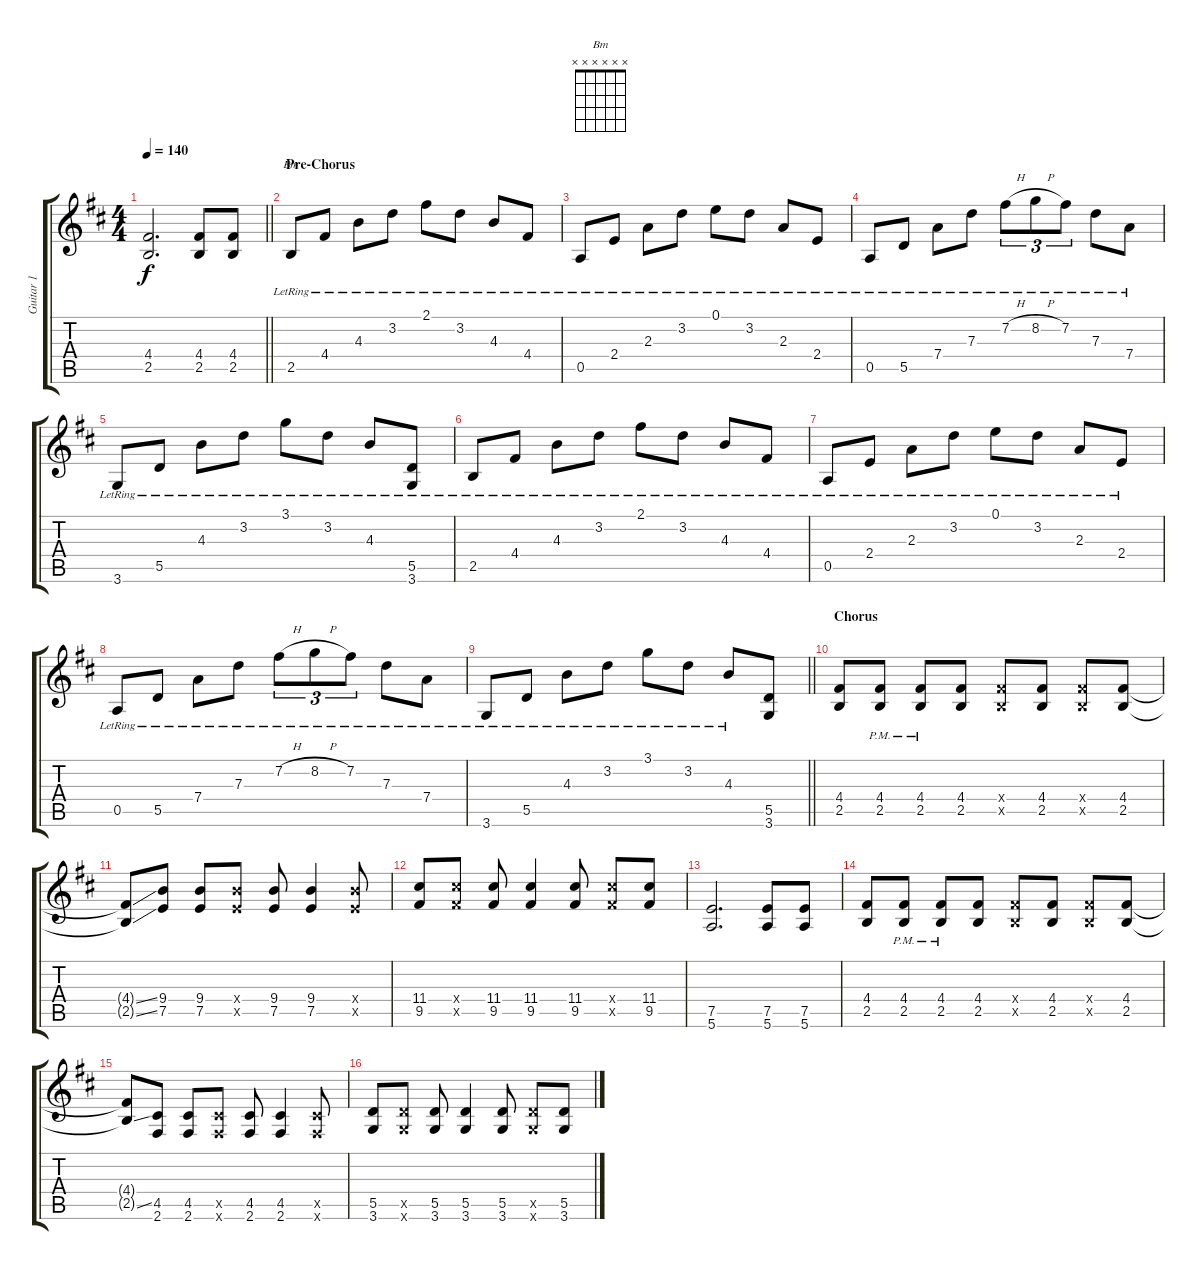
\track ("Guitar 1" "Guitar 1") {instrument overdrivenguitar}
\staff {score tabs}
\tuning (E4 B3 G3 D3 A2 E2) {hide}
\chord ("Bm" x x x x x x)
\ts (4 4)
\tempo 140
\clef g2
\barLineRight lightlight
\ks d
(4.4 2.5).2{d dy f} (4.4 2.5).8 (4.4 2.5).8 |
\section ("" "Pre-Chorus")
2.5{lr}.8{ch "Bm"} 4.4{lr}.8 4.3{lr}.8 3.2{lr}.8 2.1{lr}.8 3.2{lr}.8 4.3{lr}.8 4.4{lr}.8 |
0.5{lr}.8 2.4{lr}.8 2.3{lr}.8 3.2{lr}.8 0.1{lr}.8 3.2{lr}.8 2.3{lr}.8 2.4{lr}.8 |
0.5{lr}.8 5.5{lr}.8 7.4{lr}.8 7.3{lr}.8 7.2{h lr}.8{tu (3 2)} 8.2{h lr}.8{tu (3 2)} 7.2{lr}.8{tu (3 2)} 7.3{lr}.8 7.4{lr}.8 |
3.6{lr}.8 5.5{lr}.8 4.3{lr}.8 3.2{lr}.8 3.1{lr}.8 3.2{lr}.8 4.3{lr}.8 (5.5{lr} 3.6{lr}).8 |
2.5{lr}.8 4.4{lr}.8 4.3{lr}.8 3.2{lr}.8 2.1{lr}.8 3.2{lr}.8 4.3{lr}.8 4.4{lr}.8 |
0.5{lr}.8 2.4{lr}.8 2.3{lr}.8 3.2{lr}.8 0.1{lr}.8 3.2{lr}.8 2.3{lr}.8 2.4{lr}.8 |
0.5{lr}.8 5.5{lr}.8 7.4{lr}.8 7.3{lr}.8 7.2{h lr}.8{tu (3 2)} 8.2{h lr}.8{tu (3 2)} 7.2{lr}.8{tu (3 2)} 7.3{lr}.8 7.4{lr}.8 |
\barLineRight lightlight
3.6{lr}.8 5.5{lr}.8 4.3{lr}.8 3.2{lr}.8 3.1{lr}.8 3.2{lr}.8 4.3{lr}.8 (5.5 3.6).8 |
\section ("" "Chorus")
(4.4 2.5).8 (4.4{pm} 2.5{pm}).8 (4.4{pm} 2.5{pm}).8 (4.4 2.5).8 (4.4{x} 2.5{x}).8 (4.4 2.5).8 (4.4{x} 2.5{x}).8 (4.4 2.5).8 |
(4.4{ss t} 2.5{ss t}).8 (9.4 7.5).8 (9.4 7.5).8 (9.4{x} 7.5{x}).8 (9.4 7.5).8 (9.4 7.5).4 (9.4{x} 7.5{x}).8 |
(11.4 9.5).8 (11.4{x} 9.5{x}).8 (11.4 9.5).8 (11.4 9.5).4 (11.4 9.5).8 (11.4{x} 9.5{x}).8 (11.4 9.5).8 |
(7.5 5.6).2{d} (7.5 5.6).8 (7.5 5.6).8 |
(4.4 2.5).8 (4.4{pm} 2.5{pm}).8 (4.4{pm} 2.5{pm}).8 (4.4 2.5).8 (4.4{x} 2.5{x}).8 (4.4 2.5).8 (4.4{x} 2.5{x}).8 (4.4 2.5).8 |
(4.4{t} 2.5{ss t}).8 (4.5 2.6).8 (4.5 2.6).8 (4.5{x} 2.6{x}).8 (4.5 2.6).8 (4.5 2.6).4 (4.5{x} 2.6{x}).8 |
(5.5 3.6).8 (5.5{x} 3.6{x}).8 (5.5 3.6).8 (5.5 3.6).4 (5.5 3.6).8 (5.5{x} 3.6{x}).8 (5.5 3.6).8
